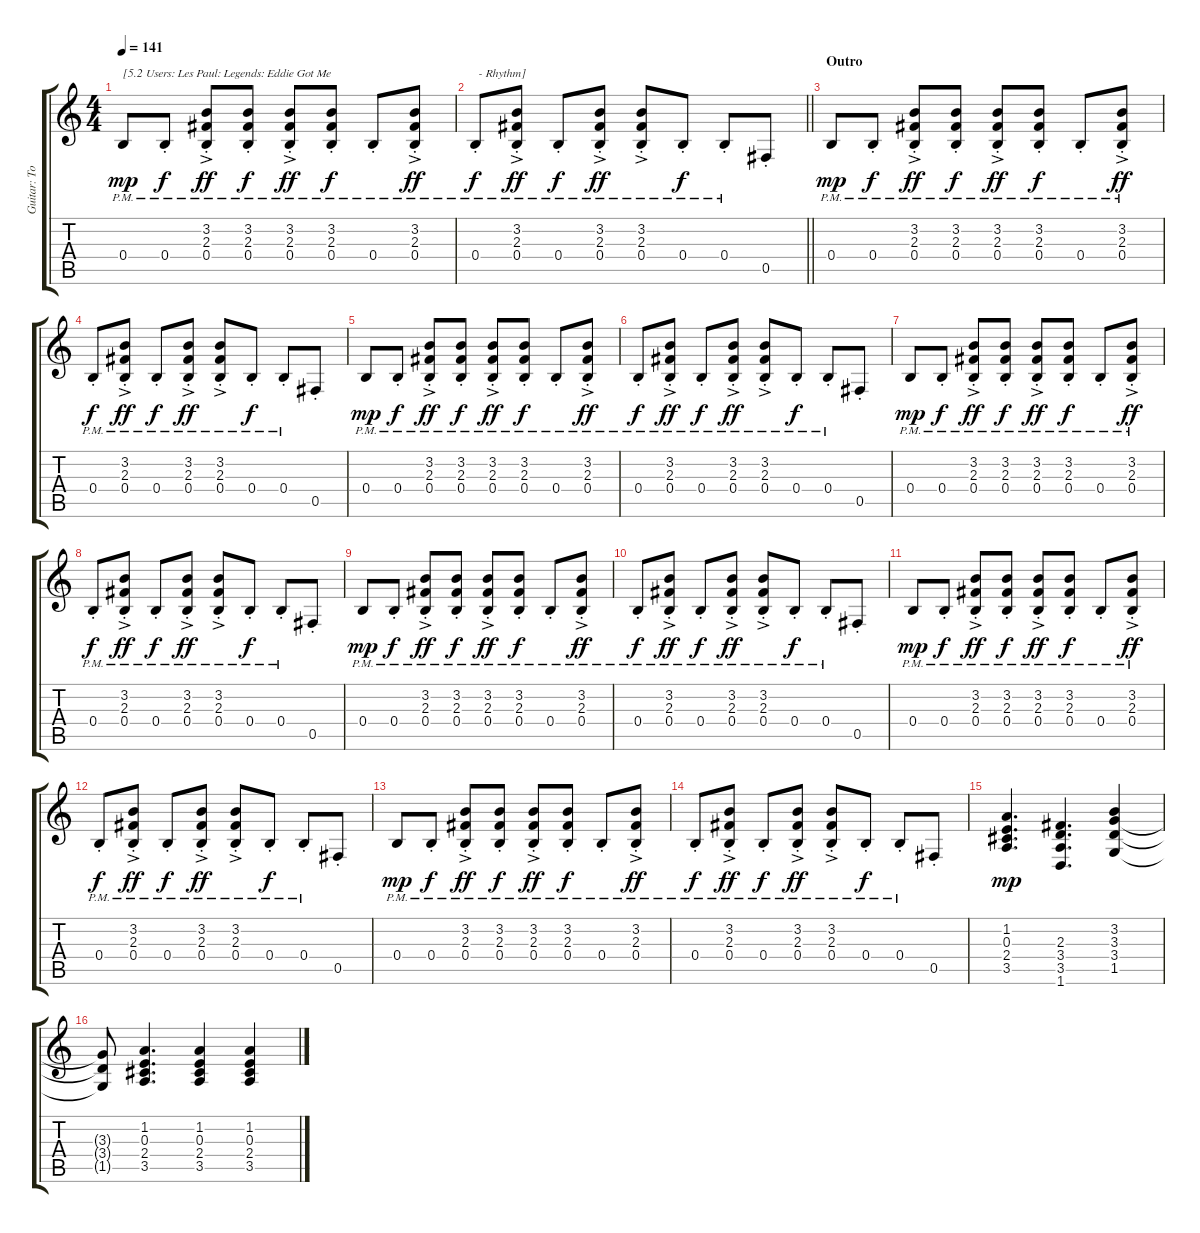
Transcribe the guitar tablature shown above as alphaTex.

\track ("Guitar: Tony" "Guitar: To") {instrument distortionguitar}
\staff {score tabs}
\tuning (Db4 Ab3 E3 B2 Gb2 Db2) {hide}
\ts (4 4)
\tempo 141
\clef g2
\ks c
0.4{pm}.8{txt "[5.2 Users: Les Paul: Legends: Eddie Got Me" dy mp volume 12 instrument distortionguitar} 0.4{pm st}.8{dy f} (3.2{ac st} 2.3{ac} 0.4{ac pm}).8{dy ff} (3.2{st} 2.3 0.4{pm}).8{dy f} (3.2{ac st} 2.3{ac} 0.4{ac pm}).8{dy ff} (3.2{st} 2.3 0.4{pm}).8{dy f} 0.4{pm st}.8 (3.2{st} 2.3{ac} 0.4{ac pm}).8{dy ff} |
\barLineRight lightlight
0.4{pm st}.8{txt " - Rhythm]" dy f} (3.2{st} 2.3{ac} 0.4{ac pm}).8{dy ff} 0.4{pm st}.8{dy f} (3.2{st} 2.3{ac} 0.4{ac pm}).8{dy ff} (3.2{st} 2.3{ac} 0.4{ac pm}).8 0.4{pm st}.8{dy f} 0.4{pm st}.8 0.5{st}.8 |
\section ("" "Outro")
0.4{pm}.8{dy mp} 0.4{pm st}.8{dy f} (3.2{ac st} 2.3{ac} 0.4{ac pm}).8{dy ff} (3.2{st} 2.3 0.4{pm}).8{dy f} (3.2{ac st} 2.3{ac} 0.4{ac pm}).8{dy ff} (3.2{st} 2.3 0.4{pm}).8{dy f} 0.4{pm st}.8 (3.2{st} 2.3{ac} 0.4{ac pm}).8{dy ff} |
0.4{pm st}.8{dy f} (3.2{st} 2.3{ac} 0.4{ac pm}).8{dy ff} 0.4{pm st}.8{dy f} (3.2{st} 2.3{ac} 0.4{ac pm}).8{dy ff} (3.2{st} 2.3{ac} 0.4{ac pm}).8 0.4{pm st}.8{dy f} 0.4{pm st}.8 0.5{st}.8 |
0.4{pm}.8{dy mp} 0.4{pm st}.8{dy f} (3.2{ac st} 2.3{ac} 0.4{ac pm}).8{dy ff} (3.2{st} 2.3 0.4{pm}).8{dy f} (3.2{ac st} 2.3{ac} 0.4{ac pm}).8{dy ff} (3.2{st} 2.3 0.4{pm}).8{dy f} 0.4{pm st}.8 (3.2{st} 2.3{ac} 0.4{ac pm}).8{dy ff} |
0.4{pm st}.8{dy f} (3.2{st} 2.3{ac} 0.4{ac pm}).8{dy ff} 0.4{pm st}.8{dy f} (3.2{st} 2.3{ac} 0.4{ac pm}).8{dy ff} (3.2{st} 2.3{ac} 0.4{ac pm}).8 0.4{pm st}.8{dy f} 0.4{pm st}.8 0.5{st}.8 |
0.4{pm}.8{dy mp} 0.4{pm st}.8{dy f} (3.2{ac st} 2.3{ac} 0.4{ac pm}).8{dy ff} (3.2{st} 2.3 0.4{pm}).8{dy f} (3.2{ac st} 2.3{ac} 0.4{ac pm}).8{dy ff} (3.2{st} 2.3 0.4{pm}).8{dy f} 0.4{pm st}.8 (3.2{st} 2.3{ac} 0.4{ac pm}).8{dy ff} |
0.4{pm st}.8{dy f} (3.2{st} 2.3{ac} 0.4{ac pm}).8{dy ff} 0.4{pm st}.8{dy f} (3.2{st} 2.3{ac} 0.4{ac pm}).8{dy ff} (3.2{st} 2.3{ac} 0.4{ac pm}).8 0.4{pm st}.8{dy f} 0.4{pm st}.8 0.5{st}.8 |
0.4{pm}.8{dy mp} 0.4{pm st}.8{dy f} (3.2{ac st} 2.3{ac} 0.4{ac pm}).8{dy ff} (3.2{st} 2.3 0.4{pm}).8{dy f} (3.2{ac st} 2.3{ac} 0.4{ac pm}).8{dy ff} (3.2{st} 2.3 0.4{pm}).8{dy f} 0.4{pm st}.8 (3.2{st} 2.3{ac} 0.4{ac pm}).8{dy ff} |
0.4{pm st}.8{dy f} (3.2{st} 2.3{ac} 0.4{ac pm}).8{dy ff} 0.4{pm st}.8{dy f} (3.2{st} 2.3{ac} 0.4{ac pm}).8{dy ff} (3.2{st} 2.3{ac} 0.4{ac pm}).8 0.4{pm st}.8{dy f} 0.4{pm st}.8 0.5{st}.8 |
0.4{pm}.8{dy mp} 0.4{pm st}.8{dy f} (3.2{ac st} 2.3{ac} 0.4{ac pm}).8{dy ff} (3.2{st} 2.3 0.4{pm}).8{dy f} (3.2{ac st} 2.3{ac} 0.4{ac pm}).8{dy ff} (3.2{st} 2.3 0.4{pm}).8{dy f} 0.4{pm st}.8 (3.2{st} 2.3{ac} 0.4{ac pm}).8{dy ff} |
0.4{pm st}.8{dy f} (3.2{st} 2.3{ac} 0.4{ac pm}).8{dy ff} 0.4{pm st}.8{dy f} (3.2{st} 2.3{ac} 0.4{ac pm}).8{dy ff} (3.2{st} 2.3{ac} 0.4{ac pm}).8 0.4{pm st}.8{dy f} 0.4{pm st}.8 0.5{st}.8 |
0.4{pm}.8{dy mp} 0.4{pm st}.8{dy f} (3.2{ac st} 2.3{ac} 0.4{ac pm}).8{dy ff} (3.2{st} 2.3 0.4{pm}).8{dy f} (3.2{ac st} 2.3{ac} 0.4{ac pm}).8{dy ff} (3.2{st} 2.3 0.4{pm}).8{dy f} 0.4{pm st}.8 (3.2{st} 2.3{ac} 0.4{ac pm}).8{dy ff} |
0.4{pm st}.8{dy f} (3.2{st} 2.3{ac} 0.4{ac pm}).8{dy ff} 0.4{pm st}.8{dy f} (3.2{st} 2.3{ac} 0.4{ac pm}).8{dy ff} (3.2{st} 2.3{ac} 0.4{ac pm}).8 0.4{pm st}.8{dy f} 0.4{pm st}.8 0.5{st}.8 |
(1.2 0.3 2.4 3.5).4{d dy mp} (2.3 3.4 3.5 1.6).4{d} (3.2 3.3 3.4 1.5).4 |
(3.3{t} 3.4{t} 1.5{t}).8 (1.2 0.3 2.4 3.5).4{d} (1.2 0.3 2.4 3.5).4 (1.2 0.3 2.4 3.5).4
